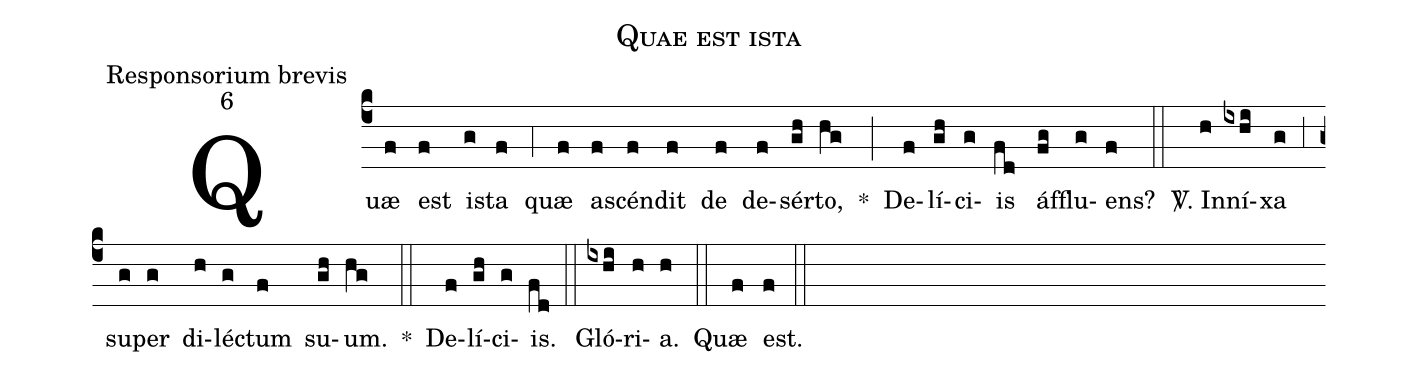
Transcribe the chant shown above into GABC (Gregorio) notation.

name:Quae est ista;
office-part:Responsorium brevis;
mode:6;
%%
(c4) Quæ(f) est(f) i(g)sta(f) (,4) quæ(f) a(f)scén(f)dit(f) de(f) de(f)sér(gh)to,(hg) *(;) De(f)lí(gh)ci(g)is(fd) áf(fg)flu(g)ens?(f) (::)

<sp>V/</sp>. In(h)ní(ixhi)xa(g) (,3) su(g)per(g) di(h)lé(g)ctum(f) su(gh)um.(hg) *(::) De(f)lí(gh)ci(g)is.(fd) (::)

Gló(ixhi)ri(h)a.(h) (::)
Quæ(f) est.(f) (::)
